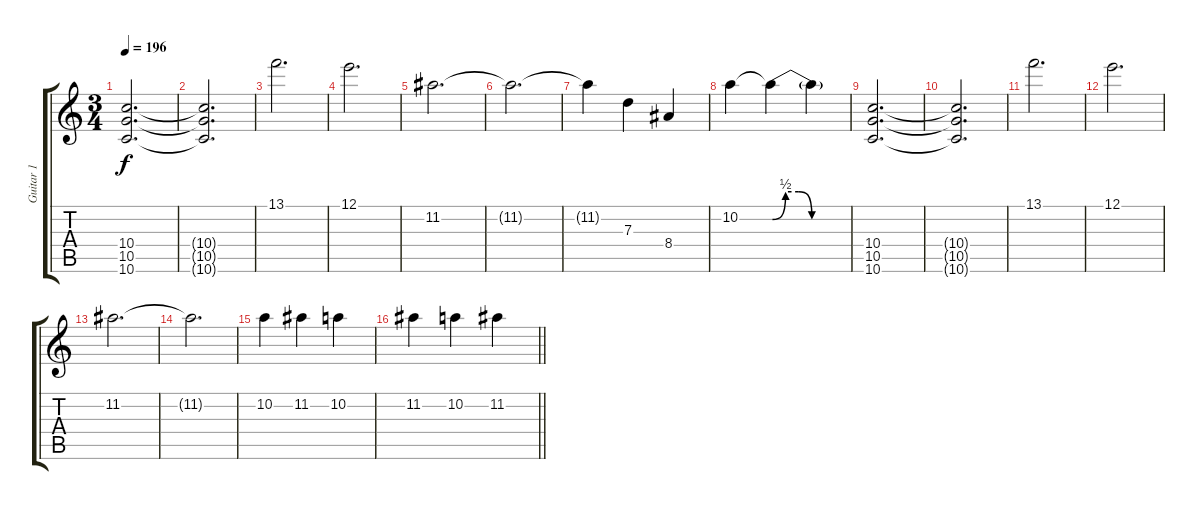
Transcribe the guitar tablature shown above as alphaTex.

\track ("Guitar 1" "Guitar 1") {instrument distortionguitar}
\staff {score tabs}
\tuning (E4 B3 G3 D3 A2 D2) {hide}
\ts (3 4)
\tempo 196
\clef g2
\ks c
(10.4 10.5 10.6).2{d dy f} |
(10.4{t} 10.5{t} 10.6{t}).2{d} |
13.1.2{d} |
12.1.2{d} |
11.2.2{d} |
11.2{t}.2{d} |
11.2{t}.4 7.3.4 8.4.4 |
10.2.4 10.2{be (custom 0 0 10 2 20 2 30 0 60 0) t}.4 10.2{t}.4 |
(10.4 10.5 10.6).2{d} |
(10.4{t} 10.5{t} 10.6{t}).2{d} |
13.1.2{d} |
12.1.2{d} |
11.2.2{d} |
11.2{t}.2{d} |
10.2.4 11.2.4 10.2.4 |
\barLineRight lightlight
11.2.4 10.2.4 11.2.4
